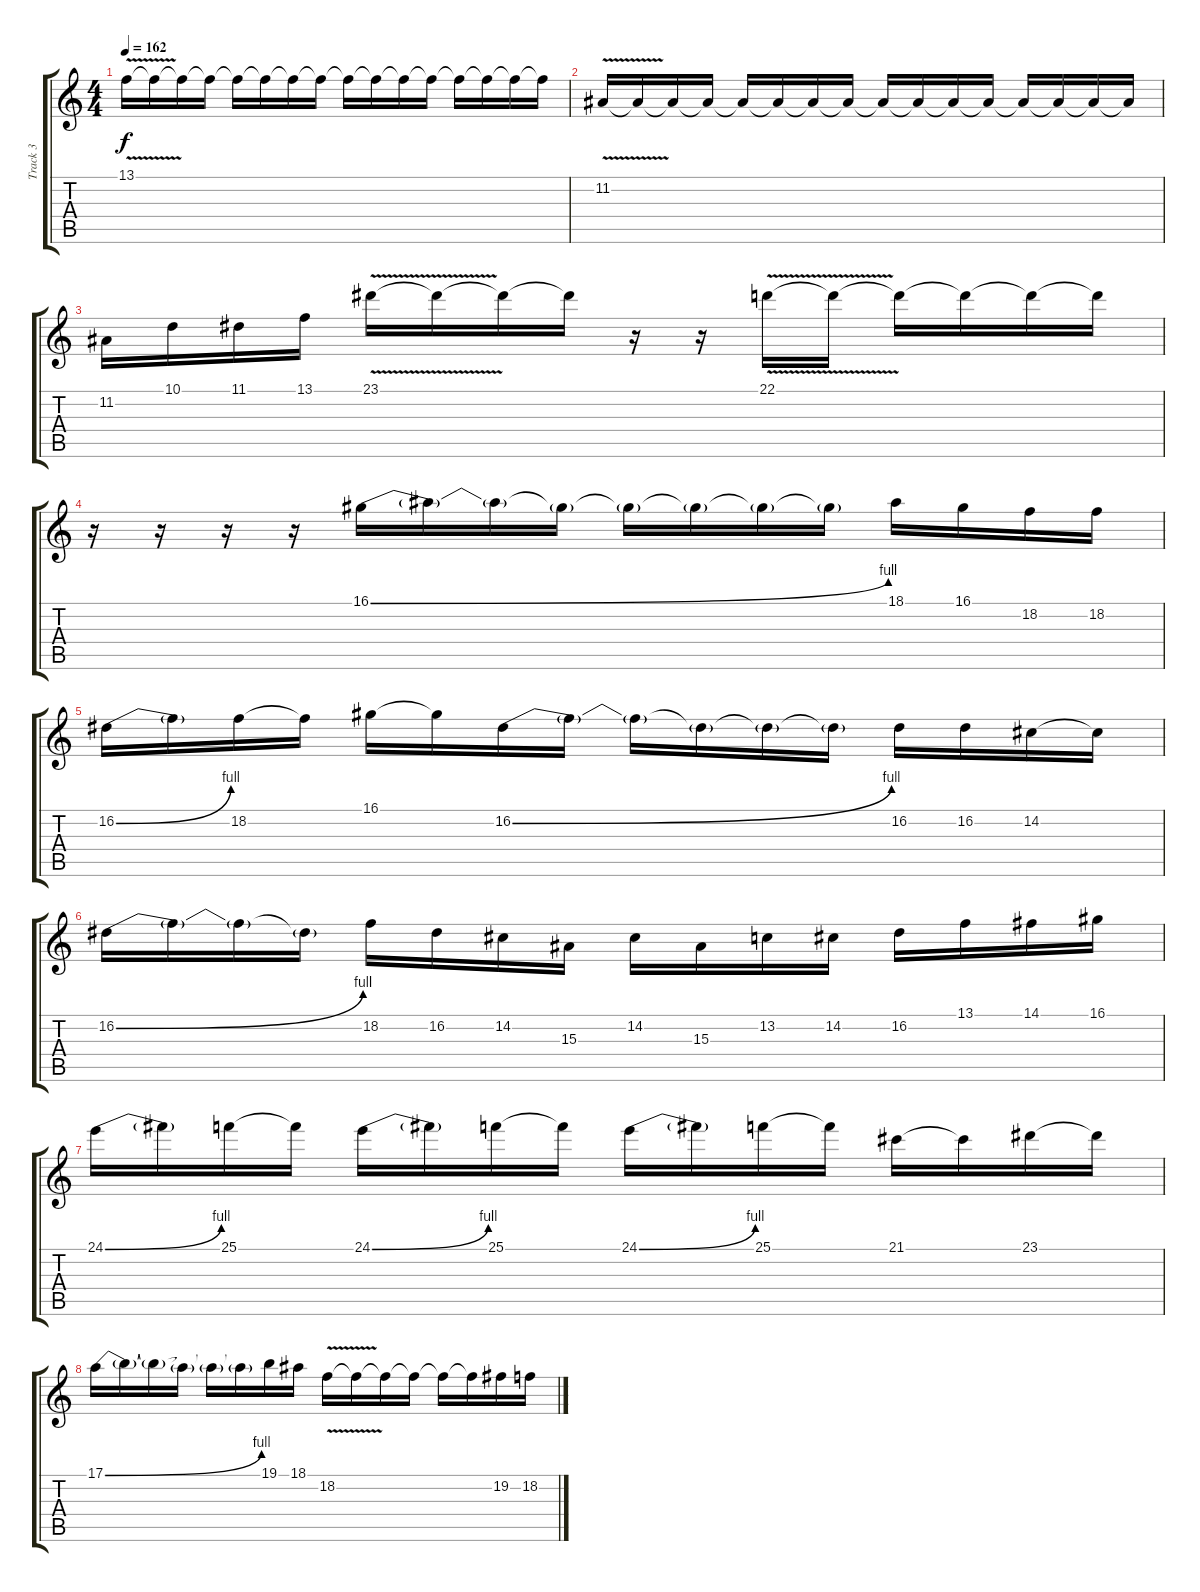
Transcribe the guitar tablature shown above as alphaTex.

\track ("Track 3" "Track 3") {instrument lead5charang}
\staff {score tabs}
\tuning (E4 B3 G3 D3 A2 E2) {hide}
\ts (4 4)
\tempo 162
\clef g2
\ks c
13.1{v}.16{dy f} 13.1{t}.16 13.1{t}.16 13.1{t}.16 13.1{t}.16 13.1{t}.16 13.1{t}.16 13.1{t}.16 13.1{t}.16 13.1{t}.16 13.1{t}.16 13.1{t}.16 13.1{t}.16 13.1{t}.16 13.1{t}.16 13.1{t}.16 |
11.2{v}.16 11.2{t}.16 11.2{t}.16 11.2{t}.16 11.2{t}.16 11.2{t}.16 11.2{t}.16 11.2{t}.16 11.2{t}.16 11.2{t}.16 11.2{t}.16 11.2{t}.16 11.2{t}.16 11.2{t}.16 11.2{t}.16 11.2{t}.16 |
11.2.16 10.1.16 11.1.16 13.1.16 23.1{v}.16 23.1{t}.16 23.1{t}.16 23.1{t}.16 r.16 r.16 22.1{v}.16 22.1{t}.16 22.1{t}.16 22.1{t}.16 22.1{t}.16 22.1{t}.16 |
r.16 r.16 r.16 r.16 16.1{be (bend 0 0 60 4)}.16 16.1{t}.16 16.1{t}.16 16.1{t}.16 16.1{t}.16 16.1{t}.16 16.1{t}.16 16.1{t}.16 18.1.16 16.1.16 18.2.16 18.2.16 |
16.2{be (bend 0 0 60 4)}.16 16.2{t}.16 18.2.16 18.2{t}.16 16.1.16 16.1{t}.16 16.2{be (bend 0 0 60 4)}.16 16.2{t}.16 16.2{t}.16 16.2{t}.16 16.2{t}.16 16.2{t}.16 16.2.16 16.2.16 14.2.16 14.2{t}.16 |
16.2{be (bend 0 0 60 4)}.16 16.2{t}.16 16.2{t}.16 16.2{t}.16 18.2.16 16.2.16 14.2.16 15.3.16 14.2.16 15.3.16 13.2.16 14.2.16 16.2.16 13.1.16 14.1.16 16.1.16 |
24.1{be (bend 0 0 60 4)}.16 24.1{t}.16 25.1.16 25.1{t}.16 24.1{be (bend 0 0 60 4)}.16 24.1{t}.16 25.1.16 25.1{t}.16 24.1{be (bend 0 0 60 4)}.16 24.1{t}.16 25.1.16 25.1{t}.16 21.1.16 21.1{t}.16 23.1.16 23.1{t}.16 |
17.1{be (bend 0 0 60 4)}.16 17.1{t}.16 17.1{t}.16 17.1{t}.16 17.1{t}.16 17.1{t}.16 19.1.16 18.1.16 18.2{v}.16 18.2{t}.16 18.2{t}.16 18.2{t}.16 18.2{t}.16 18.2{t}.16 19.2.16 18.2.16
